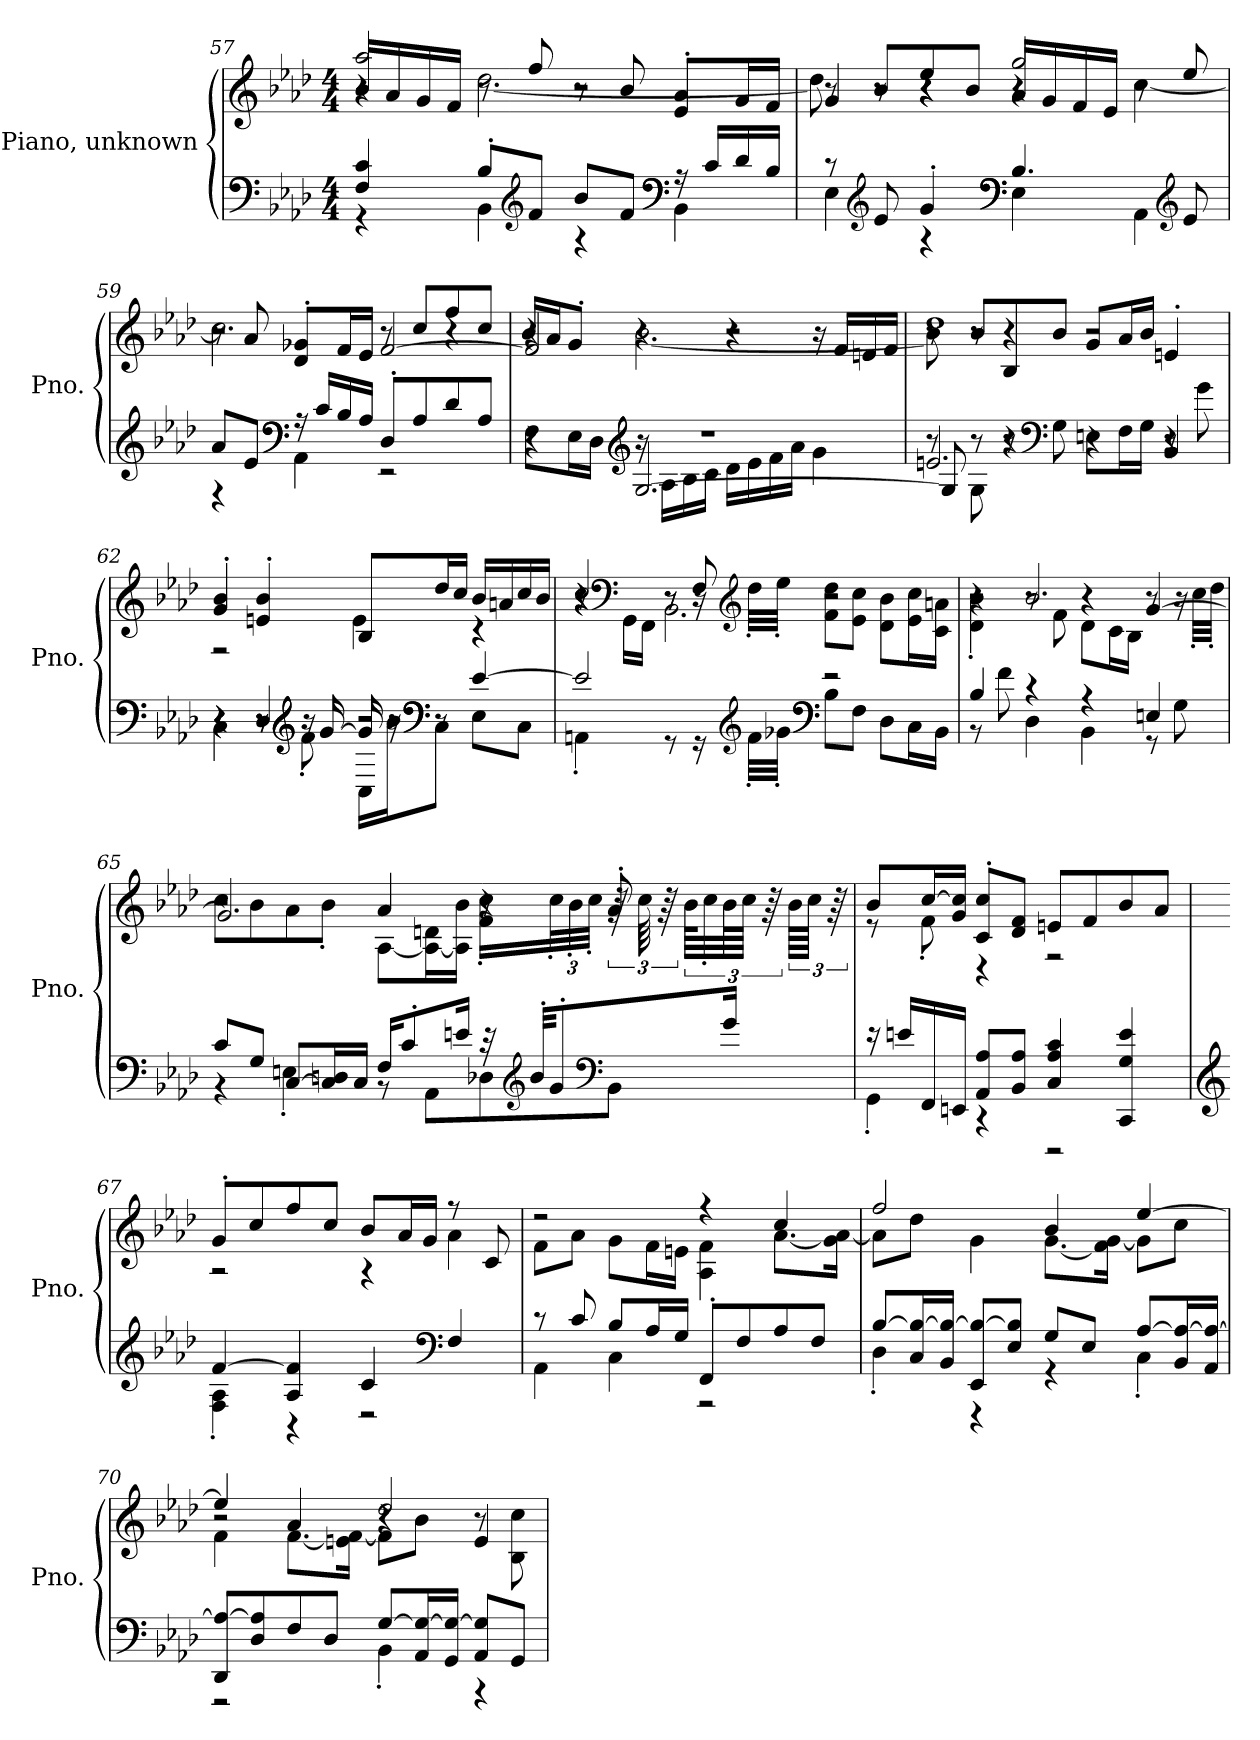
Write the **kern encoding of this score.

**kern	**kern
*part1	*part1
*staff2	*staff1
*I"Piano, unknown	*
*I'Pno.	*
*clefF4	*clefG2
*k[b-e-a-d-]	*k[b-e-a-d-]
*M4/4	*M4/4
=57	=57
*^	*^
*	*	*	*^
4F/ 4c/	4r	2aa-/	4r	16b-/LL
.	.	.	.	16a-/
.	.	.	.	16g/
.	.	.	.	16f/JJ
8B-'/L	4BB-\	.	[2.dd-\	8r
*clefG2	*	*	*	*
8f/J	.	.	.	8ff/
8b-/L	4r	2r	.	8r
8f/J	.	.	.	8b-/
*clefF4	*	*	*	*
16r	4BB-\	.	.	8e-/' 8a-/'L
16c/LL	.	.	.	.
16d-/	.	.	.	16g/L
16B-/JJ	.	.	.	16f/JJ
!!LO:PB:g=z	!!	!!
=58	=58	=58	=58	=58
8r	4E-\	4g/	8dd-\]	8r
*clefG2	*	*	*	*
8e-/	.	.	8r	8b-/L
4g'/	4r	4r	4r	8ee-/
.	.	.	.	8b-/J
*clefF4	*	*	*	*
4.B-/	4E-\	2gg/	4r	16a-/LL
.	.	.	.	16g/
.	.	.	.	16f/
.	.	.	.	16e-/JJ
.	4AA-\	.	[4cc\	8r
*clefG2	*	*	*	*
8e-/	.	.	.	8ee-/
=59	=59	=59	=59	=59
8a-/L	4r	2r	2.cc\]	8r
8e-/J	.	.	.	8a-/
*clefF4	*	*	*	*
16r	4AA-\	.	.	8d-/' 8g-X/'L
16c/LL	.	.	.	.
16B-/	.	.	.	16f/L
16A-/JJ	.	.	.	16e-/JJ
8D-'/L	2r	[2f/	.	8r
8A-/	.	.	.	8cc/L
8d-/	.	.	4r	8ff/
8A-/J	.	.	.	8cc/J
!!LO:LB:g=z	!!	!!
=60	=60	=60	=60	=60
*	*^	*	*	*
1r	8F\L	4r	2f/]	4r	16b-/LL
.	.	.	.	.	16a-/J
.	16E-\L	.	.	.	8g'/J
.	16D-\JJ	.	.	.	.
*clefG2	*	*	*	*	*
.	16r	[2.G/	.	[2.b-\	4r
.	16A-\LL	.	.	.	.
.	16B-\	.	.	.	.
.	16c\JJ	.	.	.	.
.	16d-\LL	.	2r	.	4r
.	16e-\	.	.	.	.
.	16f\	.	.	.	.
.	16a-\JJ	.	.	.	.
.	4g\	.	.	.	16r
.	.	.	.	.	16f/LL
.	.	.	.	.	16en/
.	.	.	.	.	16f/JJ
=61	=61	=61	=61	=61	=61
2.en/	8r	8G/]	1dd-	8b-\]	8r
.	8G\	8r	.	8r	8b-/L
.	8r	4r	.	4r	8B-/
*clefF4	*	*	*	*	*
.	8G\	.	.	.	8b-/J
.	8En\L	4r	.	2r	8g/L
.	16F\L	.	.	.	16a-/L
.	16G\JJ	.	.	.	16b-/JJ
4r	8r	4BB-/	.	.	4en'/
.	8g\	.	.	.	.
*	*	*	*	*v	*v
!!LO:LB:g=z
=62	=62	=62	=62	=62
4r	4C\	4r	4g/' 4b-/'	2r
8r	8r	4D-/	4en/' 4b-/'	.
*clefG2	*	*	*	*
16r	8f'\	.	.	.
[16g/	.	.	.	.
16g/]	16C\LL	2r	8B-/L	4e\
16r	16b-\J	.	.	.
*clefF4	*	*	*	*
8r	8C\J	.	16dd-/L	.
.	.	.	16cc/JJ	.
[4e-/	8E-\L	.	16b-/LL	4r
.	.	.	16an/	.
.	8C\J	.	16cc/	.
.	.	.	16b-/JJ	.
*	*v	*v	*	*
=63	=63	=63	=63
*	*	*^	*^
2e-/]	4AAn'\	2cc/	8r	4r	4r
*	*	*clefF4	*	*	*
.	.	.	16GG\LL	.	.
.	.	.	16FF\JJ	.	.
.	8r	.	8r	8r	2.BB-\
.	16r	.	16r	8F/	.
*clefG2	*	*clefG2	*	*	*
.	32f'\LLL	.	32dd-'\LLL	.	.
.	32g-X'\JJJ	.	32ee-'\JJJ	.	.
*clefF4	*	*	*	*	*
2r	8B-\L	2r	8f\ 8dd-\L	2r	.
.	8F\J	.	8e-\ 8cc\J	.	.
.	8D-\L	.	8d-\ 8b-\L	.	.
.	16C\L	.	16e-\ 16cc\L	.	.
.	16BB-\JJ	.	16c\ 16an\JJ	.	.
*	*	*	*	*v	*v
!!LO:LB:g=z
=64	=64	=64	=64	=64
4B-/	8r	4r	4d-\' 4b-\'	2r
.	8f\	.	.	.
4r	4D-\	2.b-/	8r	.
.	.	.	8f\	.
4r	4BB-\	.	8d-\L	4r
.	.	.	16c\L	.
.	.	.	16B-\JJ	.
4En/	8r	.	8r	[4g/
.	8G\	.	16r	.
.	.	.	32cc'\LLL	.
.	.	.	32dd-'\JJJ	.
=65	=65	=65	=65	=65
8c/L	4r	2r	8cc\L	2.g/]
8G/J	.	.	8b-\	.
[8C/L	4En'\	.	8a-\	.
16C/] 16Dn/L	.	.	8b-'\J	.
16C/JJ	.	.	.	.
16F/KL	8r	4a-/	[8A-\L	.
8c'/	.	.	.	.
.	8AA-\L	.	16A-\_ 16dn\L	.
16en/Jk	.	.	16A-\] 16b-\JJ	.
32r	8D-X\	8r	16f\' 16cc\'LL	4r
*clefG2	*	*	*	*
32b-'/KKL	.	.	.	.
*	*	*	*Xbrackettup	*
8g'/	.	.	48cc'\L	.
.	.	.	48b-'\	.
.	.	.	48cc'\JJJ	.
*clefF4	*	*	*	*
*	*	*	*brackettup	*
.	8BB-\J	8a-'/	96r	.
.	.	.	96cc\	.
.	.	.	96r	.
.	.	.	96b-\KLLL	.
.	.	.	48cc'\	.
16g/Jk	.	.	96b-\L	.
.	.	.	96cc\JJJJ	.
.	.	.	96r	.
.	.	.	96b-\LLLL	.
.	.	.	96cc\JJJJ	.
.	.	.	96r	.
*	*	*	*v	*v
!!LO:LB:g=z
=66	=66	=66	=66
16r	4GG'\	8b-/L	8r
16en/LL	.	.	.
16FF/	.	[16cc/L	8f'\
16EEn/JJ	.	16g/ 16cc/]JJ	.
8AA-/ 8A-/L	4r	8c/' 8cc/'L	4r
8BB-/ 8A-/J	.	8d-/ 8f/J	.
4C/ 4A-/ 4c/	2r	8en/L	2r
.	.	8f/	.
4CC/ 4G/ 4e/	.	8b-/	.
.	.	8a-/J	.
=67	=67	=67	=67
*clefG2	*	*	*
[4f/	4F\' 4A-\'	8g'/L	2r
.	.	8cc/	.
4A-/ 4f/]	4r	8ff/	.
.	.	8cc/J	.
4c/	2r	8b-/L	4r
.	.	16a-/L	.
.	.	16g/JJ	.
*clefF4	*	*	*
4F/	.	8r	4a-\
.	.	8c/	.
=68	=68	=68	=68
8r	4AA-\	2r	8f\L
8c/	.	.	8a-\J
8B-/L	4C\	.	8g\L
16A-/L	.	.	16f\L
16G/JJ	.	.	16en\JJ
8FF'/L	2r	4r	4A-\ 4f\
8F/	.	.	.
8A-/	.	4cc/	[8.a-\L
8F/J	.	.	.
.	.	.	16g\ 16a-\_Jk
!!LO:LB:g=z	!!
=69	=69	=69	=69
[8B-/L	4D-'\	2ff/	8a-\L]
16C/ 16B-/_L	.	.	8dd-\J
16BB-/ 16B-/_JJ	.	.	.
8EE-/ 8B-/_L	4r	.	4g\
8E-/ 8B-/]J	.	.	.
8G/L	4r	4b-/	[8.g\L
8E-/J	.	.	.
.	.	.	16f\ 16g\_Jk
[8A-/L	4C'\	[4ee-/	8g\L]
16BB-/ 16A-/_L	.	.	8cc\J
16AA-/ 16A-/_JJ	.	.	.
=70	=70	=70	=70
*	*	*	*^
8DD-/ 8A-/_L	2r	4ee-/]	4f\	2r
8D-/ 8A-/]	.	.	.	.
8F/	.	4a-/	[8.f\L	.
8D-/J	.	.	.	.
.	.	.	16en\ 16f\_Jk	.
[8G/L	4BB-'\	2dd-/	8f\L]	4r
16AA-/ 16G/_L	.	.	8b-\J	.
16GG/ 16G/_JJ	.	.	.	.
8AA-/ 8G/]L	4r	.	8r	4e/
8GG/J	.	.	8B-\ 8cc\	.
*v	*v	*	*	*
*	*v	*v	*v
=	=
*-	*-
